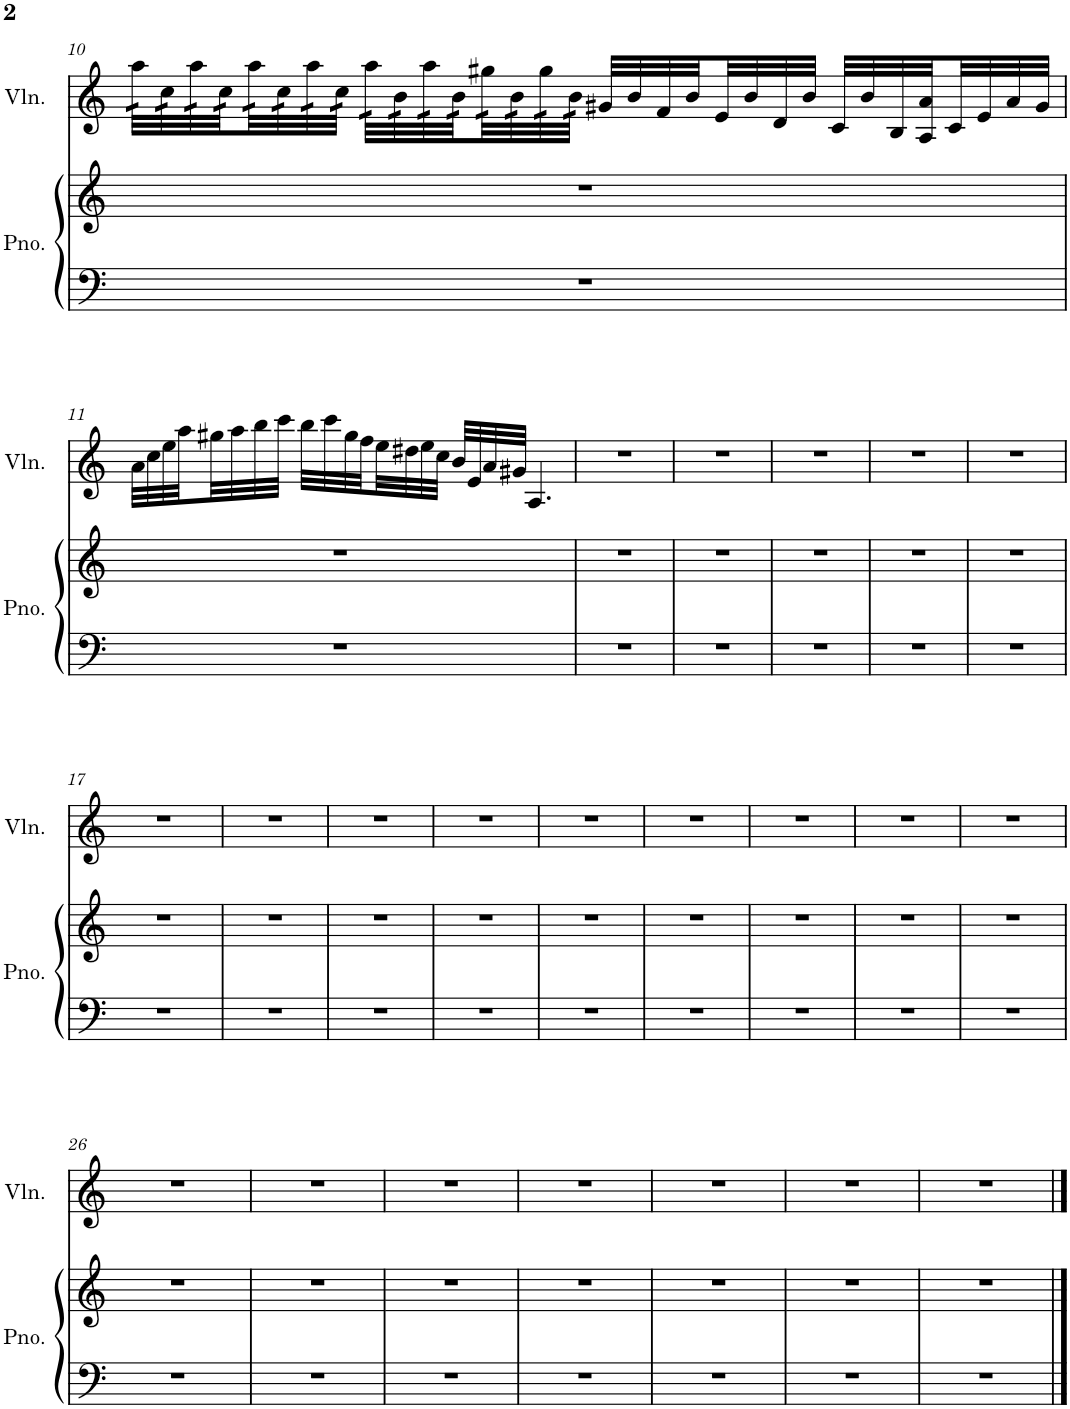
**kern	**kern	**kern
*part2	*part2	*part1
*staff3	*staff2	*staff1
*I"Piano	*	*I"Violin
*I'Pno.	*	*I'Vln.
!!LO:PB:g=z
*clefF4	*clefG2	*clefG2
*k[]	*k[]	*k[]
*M4/4	*M4/4	*M4/4
=10	=10	=10
*	*	*tremolo
1r	1r	64aa\LLLL
.	.	64aa\
.	.	64cc\
.	.	64cc\
.	.	64aa\
.	.	64aa\
.	.	64cc\
.	.	64cc\
.	.	64aa\
.	.	64aa\
.	.	64cc\
.	.	64cc\
.	.	64aa\
.	.	64aa\
.	.	64cc\
.	.	64cc\JJJJ
.	.	64aa\LLLL
.	.	64aa\
.	.	64b\
.	.	64b\
.	.	64aa\
.	.	64aa\
.	.	64b\
.	.	64b\
.	.	64gg#X\
.	.	64gg#X\
.	.	64b\
.	.	64b\
.	.	64gg#\
.	.	64gg#\
.	.	64b\
.	.	64b\JJJJ
*	*	*Xtremolo
.	.	32g#X/LLL
.	.	32b/
.	.	32f/
.	.	32b/
.	.	32e/
.	.	32b/
.	.	32d/
.	.	32b/JJJ
.	.	32c/LLL
.	.	32b/
.	.	32B/
.	.	32A/ 32a/
.	.	32c/
.	.	32e/
.	.	32a/
.	.	32g#/JJJ
!!LO:LB:g=z
=11	=11	=11
1r	1r	32a\LLL
.	.	32cc\
.	.	32ee\
.	.	32aa\
.	.	32gg#X\
.	.	32aa\
.	.	32bb\
.	.	32ccc\JJJ
.	.	32bb\LLL
.	.	32ccc\
.	.	32gg#\
.	.	32ff\
.	.	32ee\
.	.	32dd#X\
.	.	32ee\
.	.	32cc\JJJ
.	.	32b/LLL
.	.	32e/
.	.	32a/
.	.	32g#X/JJJ
.	.	4.A/
=12	=12	=12
1r	1r	1r
=13	=13	=13
1r	1r	1r
=14	=14	=14
1r	1r	1r
=15	=15	=15
1r	1r	1r
=16	=16	=16
1r	1r	1r
!!LO:LB:g=z
=17	=17	=17
1r	1r	1r
=18	=18	=18
1r	1r	1r
=19	=19	=19
1r	1r	1r
=20	=20	=20
1r	1r	1r
=21	=21	=21
1r	1r	1r
=22	=22	=22
1r	1r	1r
=23	=23	=23
1r	1r	1r
=24	=24	=24
1r	1r	1r
=25	=25	=25
1r	1r	1r
!!LO:LB:g=z
=26	=26	=26
1r	1r	1r
=27	=27	=27
1r	1r	1r
=28	=28	=28
1r	1r	1r
=29	=29	=29
1r	1r	1r
=30	=30	=30
1r	1r	1r
=31	=31	=31
1r	1r	1r
=32	=32	=32
1r	1r	1r
==	==	==
*-	*-	*-
